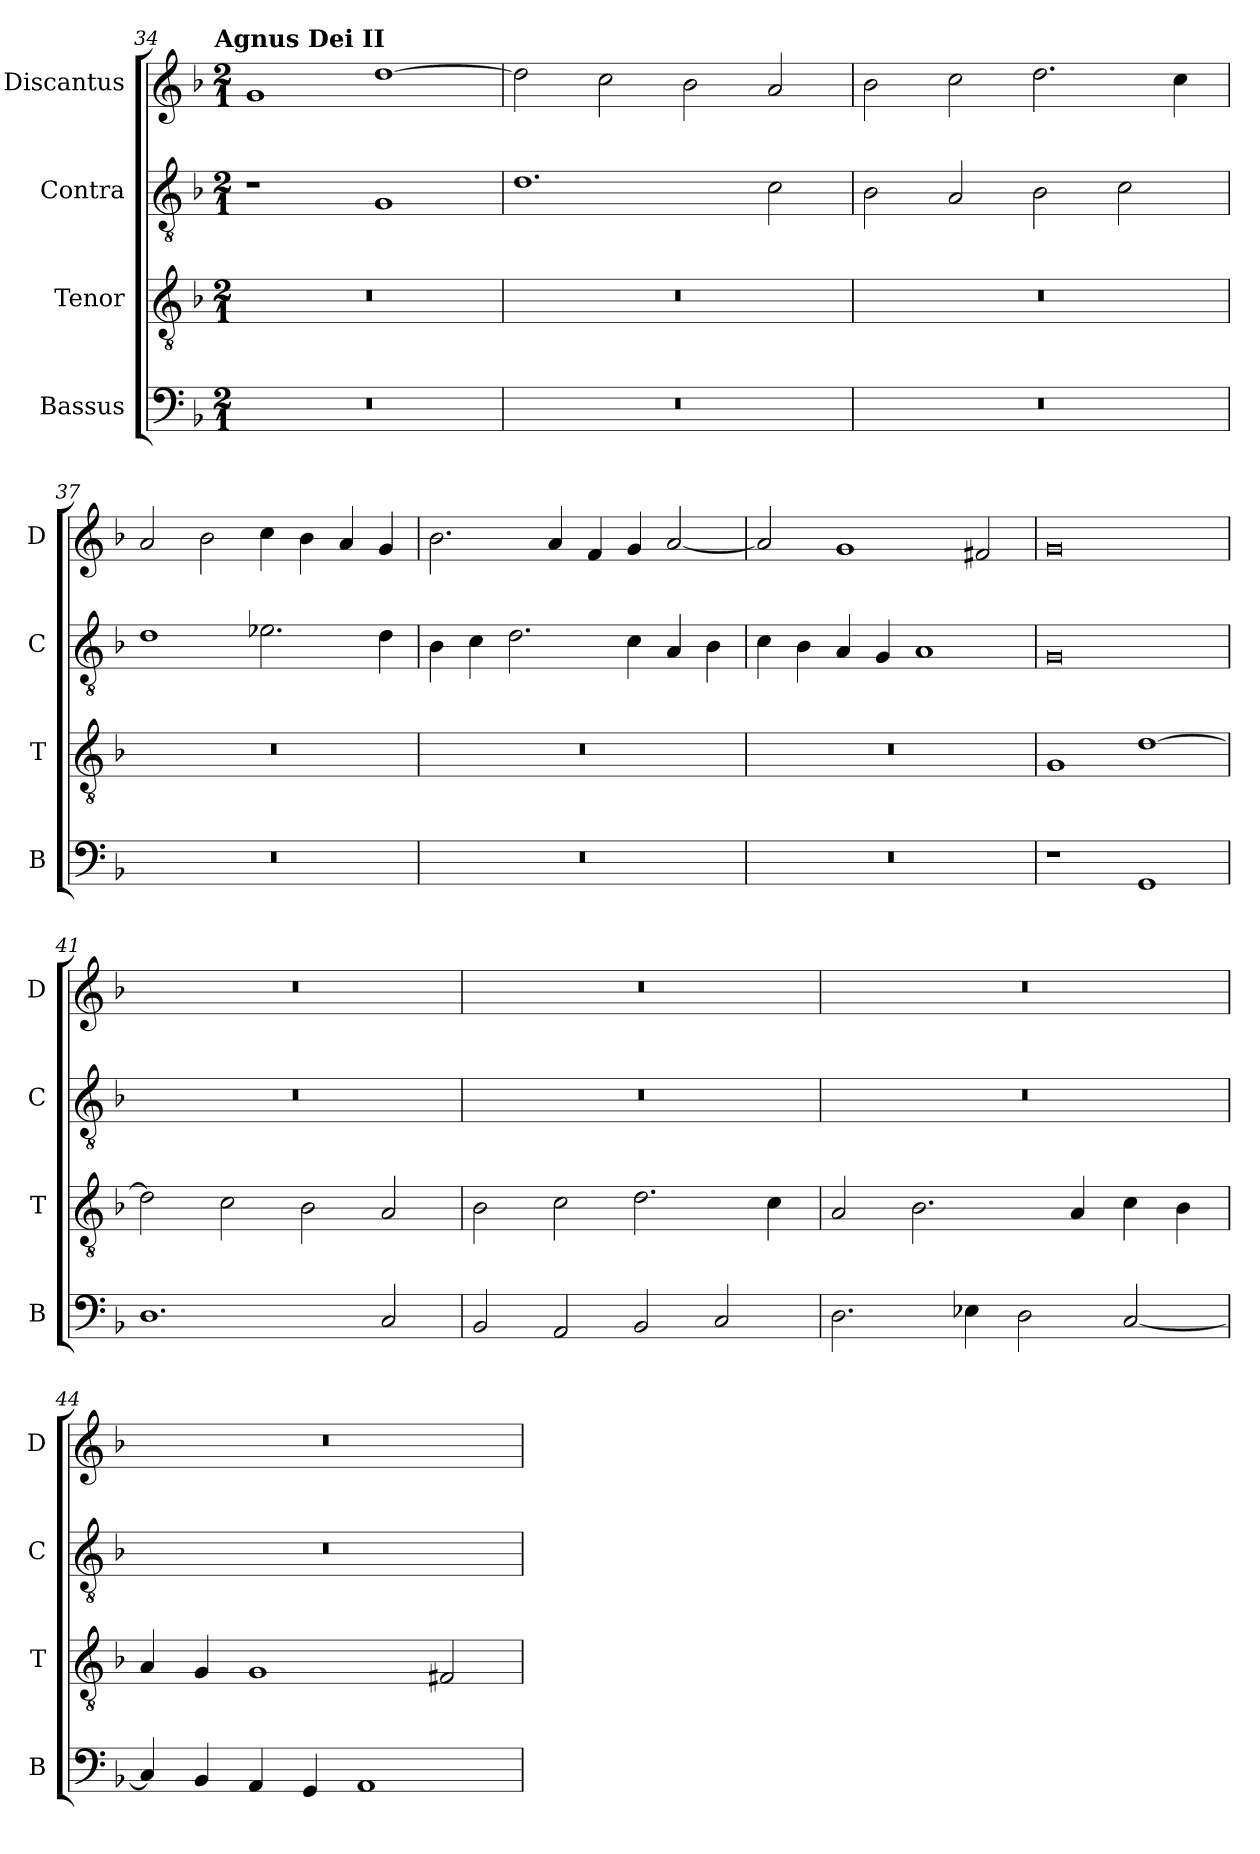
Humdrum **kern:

**kern	**kern	**kern	**kern
*part4	*part3	*part2	*part1
*staff4	*staff3	*staff2	*staff1
*I"Bassus	*I"Tenor	*I"Contra	*I"Discantus
*I'B	*I'T	*I'C	*I'D
!!LO:LB:g=z
*clefF4	*clefGv2	*clefGv2	*clefG2
*k[b-]	*k[b-]	*k[b-]	*k[b-]
!!LO:TX:omd:t=Agnus Dei II
*M2/1	*M2/1	*M2/1	*M2/1
=34	=34	=34	=34
0r	0r	1r	1g
.	.	1G	[1dd
=35	=35	=35	=35
0r	0r	1.d	2dd\]
.	.	.	2cc\
.	.	.	2b-\
.	.	2c\	2a/
=36	=36	=36	=36
0r	0r	2B-\	2b-\
.	.	2A/	2cc\
.	.	2B-\	2.dd\
.	.	2c\	.
.	.	.	4cc\
=37	=37	=37	=37
0r	0r	1d	2a/
.	.	.	2b-\
.	.	2.e-X\	4cc\
.	.	.	4b-\
.	.	.	4a/
.	.	4d\	4g/
=38	=38	=38	=38
0r	0r	4B-\	2.b-\
.	.	4c\	.
.	.	2.d\	.
.	.	.	4a/
.	.	.	4f/
.	.	4c\	4g/
.	.	4A/	[2a/
.	.	4B-\	.
=39	=39	=39	=39
0r	0r	4c\	2a/]
.	.	4B-\	.
.	.	4A/	1g
.	.	4G/	.
.	.	1A	.
.	.	.	2f#X/
=40	=40	=40	=40
1r	1G	0G	0g
1GG	[1d	.	.
=41	=41	=41	=41
1.D	2d\]	0r	0r
.	2c\	.	.
.	2B-\	.	.
2C/	2A/	.	.
=42	=42	=42	=42
2BB-/	2B-\	0r	0r
2AA/	2c\	.	.
2BB-/	2.d\	.	.
2C/	.	.	.
.	4c\	.	.
=43	=43	=43	=43
2.D\	2A/	0r	0r
.	2.B-\	.	.
4E-X\	.	.	.
2D\	.	.	.
.	4A/	.	.
[2C/	4c\	.	.
.	4B-\	.	.
=44	=44	=44	=44
4C/]	4A/	0r	0r
4BB-/	4G/	.	.
4AA/	1G	.	.
4GG/	.	.	.
1AA	.	.	.
.	2F#X/	.	.
=	=	=	=
*-	*-	*-	*-
